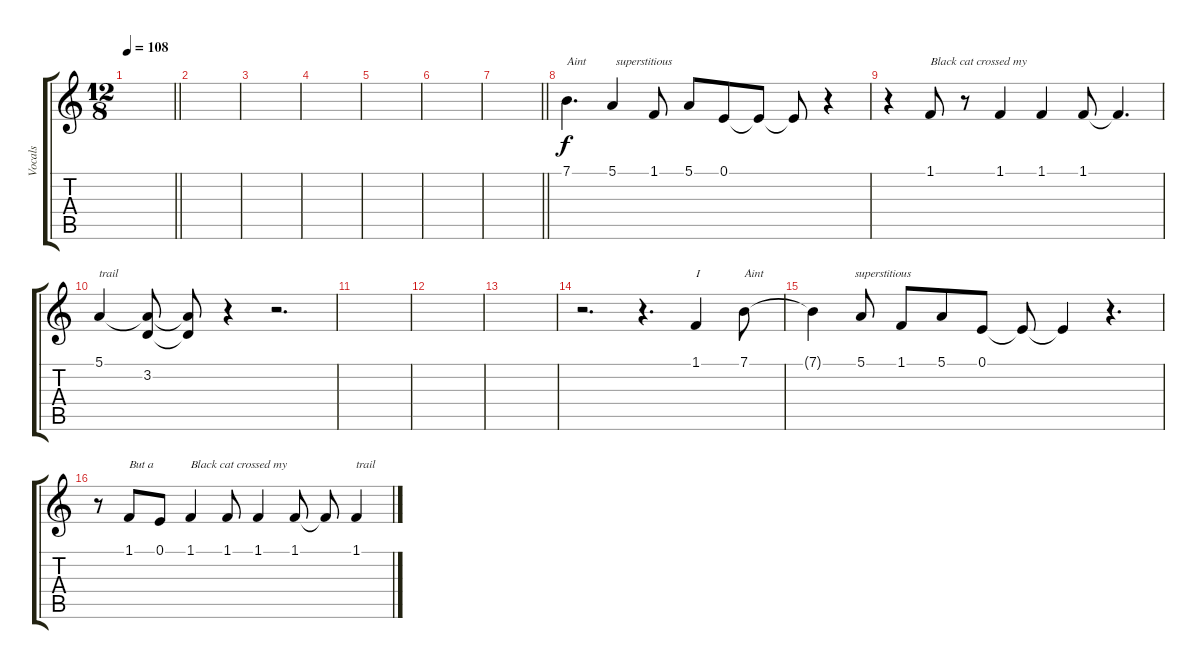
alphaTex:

\track ("Vocals" "Vocals") {instrument trumpet}
\staff {score tabs}
\tuning (E4 B3 G3 D3 A2 E2) {hide}
\ts (12 8)
\tempo 108
\clef g2
\barLineRight lightlight
\ks c
|
|
|
|
|
|
\barLineRight lightlight
|
7.1.4{d txt "Aint          superstitious"} 5.1.4 1.1.8 5.1.8 0.1.8 0.1{t}.8 0.1{t}.8 r.4 |
r.4 1.1.8{txt "Black cat crossed my"} r.8 1.1.4 1.1.4 1.1.8 1.1{t}.4{d} |
5.1.4{txt "trail"} (5.1{t} 3.2).8 (5.1{t} 3.2{t}).8 r.4 r.2{d} |
|
|
|
r.2{d} r.4{d} 1.1.4{txt "I"} 7.1.8{txt "Aint      "} |
7.1{t}.4{txt "              superstitious"} 5.1.8 1.1.8 5.1.8 0.1.8 0.1{t}.8 0.1{t}.4 r.4{d} |
r.8 1.1.8{txt "But a"} 0.1.8 1.1.4{txt "Black cat crossed my"} 1.1.8 1.1.4 1.1.8 1.1{t}.8 1.1.4{txt "trail"}
